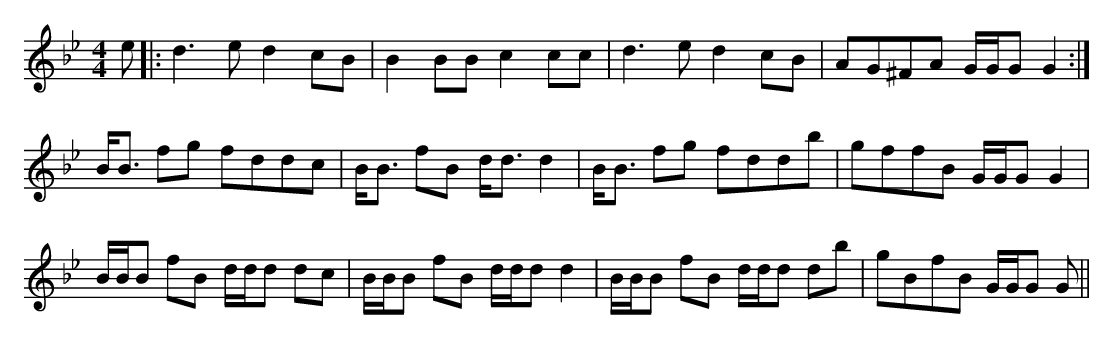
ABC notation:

X:1
M:4/4
K:Gmin
e|:d3e d2 cB|B2 BB c2cc|d3e d2 cB|AG^FA G/G/G G2:|
B<B fg fddc|B<B fB d<d d2|B<B fg fddb|gffB G/G/G G2|
B/B/B fB d/d/d dc|B/B/B fB d/d/d d2|B/B/B fB d/d/d db|gBfB G/G/G G||
